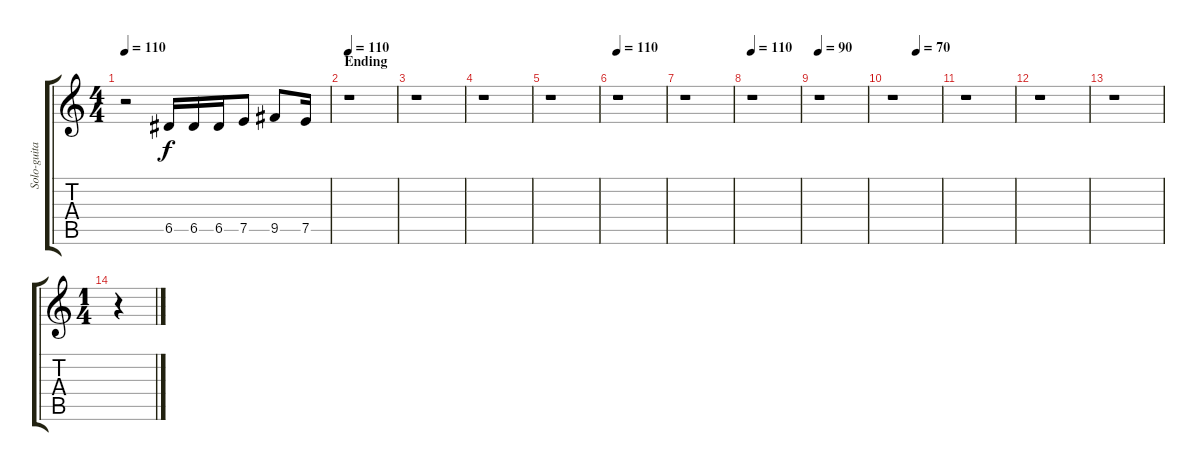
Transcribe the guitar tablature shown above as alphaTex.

\track ("Solo-guitar 1" "Solo-guita") {instrument overdrivenguitar}
\staff {score tabs}
\tuning (E4 B3 G3 D3 A2 E2) {hide}
\ts (4 4)
\tempo 110
\clef g2
\ks c
r.2{dy f} 6.5.16 6.5.16 6.5.16 7.5.8 9.5.8 7.5.16 |
\section ("" "Ending")
\tempo 110
r.1 |
r.1 |
r.1 |
r.1 |
\tempo 110
r.1 |
r.1 |
\tempo 110
r.1 |
\tempo 90
r.1 |
\tempo (70 0.5)
r.1 |
r.1 |
r.1 |
r.1 |
\ts (1 4)
r.4
